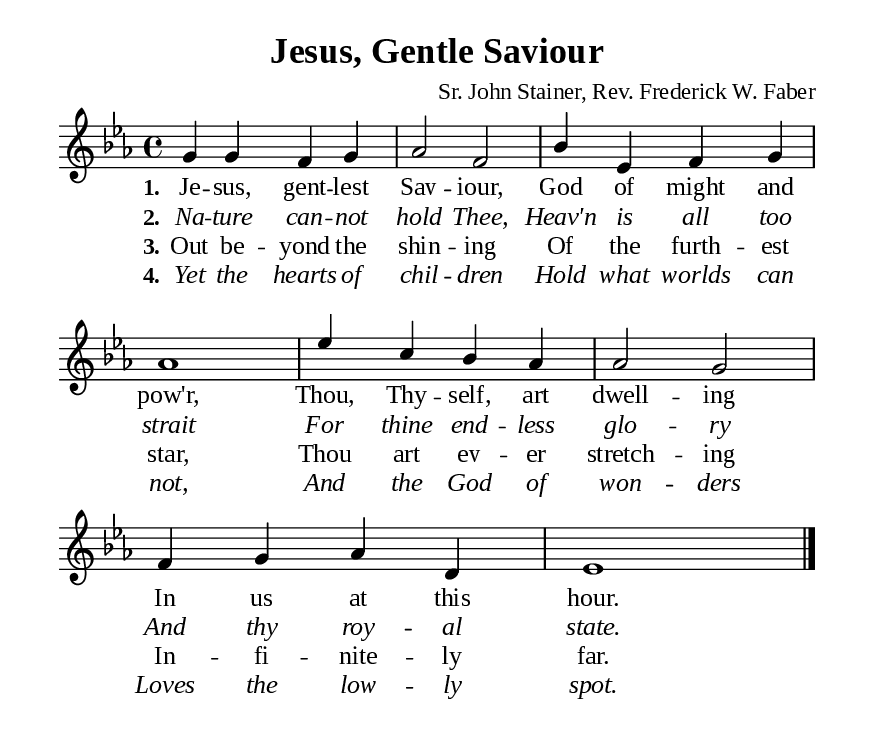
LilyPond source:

\version "2.18.2"

\header {
  title = "Jesus, Gentle Saviour"
  composer = "Sr. John Stainer, Rev. Frederick W. Faber"
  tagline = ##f
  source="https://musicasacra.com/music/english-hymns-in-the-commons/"
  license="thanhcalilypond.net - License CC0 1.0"
}

global= {
  \key ees \major
  \time 4/4
  \override Score.BarNumber.break-visibility = ##(#f #f #f)
  \override Lyrics.LyricSpace.minimum-distance = #3.0
}

\paper {
  #(set-paper-size "a5")
  top-margin = 10\mm
  bottom-margin = 10\mm
  left-margin = 10\mm
  right-margin = 10\mm
  indent = #0
  #(define fonts
	 (make-pango-font-tree "Liberation Serif"
	 		       "Liberation Serif"
			       "Liberation Serif"
			       (/ 20 20)))
  system-system-spacing = #'((basic-distance . 3) (padding . 3))
}

printItalic = \with {
  \override LyricText.font-shape = #'italic
}

% Verse music
musicVerseSoprano = \relative c'' {
  %{	01	%} g4 g f g |
  %{	02	%} aes2 f |
  %{	03	%} bes4 ees, f g |
  %{	04	%} aes1 |
  %{	05	%} ees'4 c bes aes |
  %{	06	%} aes2 g |
  %{	07	%} f4 g aes d, |
  %{	08	%} ees1 \bar "|."
}

% Verse lyrics
verseOne = \lyricmode {
  \set stanza = #"1."
  Je -- sus, gent -- lest Sav -- iour,
  God of might and pow'r,
  Thou, Thy -- self, art dwell -- ing
  In us at this hour.
}

verseTwo = \lyricmode {
  \set stanza = #"2."
  Na -- ture can -- not hold Thee,
  Heav'n is all too strait
  For thine end -- less glo -- ry
  And thy roy -- al state.
}

verseThree = \lyricmode {
  \set stanza = #"3."
  Out be -- yond the shin -- ing
  Of the furth -- est star,
  Thou art ev -- er stretch -- ing
  In -- fi -- nite -- ly far.
}

verseFour = \lyricmode {
  \set stanza = #"4."
  Yet the hearts of chil -- dren
  Hold what worlds can not,
  And the God of won -- ders
  Loves the low -- ly spot.
}

% Layout
\score {
    \new ChoirStaff <<
      \new Staff <<
        \clef "treble"
        \new Voice = "sopranos" { \global \stemUp \slurUp \musicVerseSoprano }
      >>
      \new Lyrics \lyricsto sopranos \verseOne
      \new Lyrics \printItalic \lyricsto sopranos \verseTwo
      \new Lyrics \lyricsto sopranos \verseThree
      \new Lyrics \printItalic \lyricsto sopranos \verseFour
    >>
}
